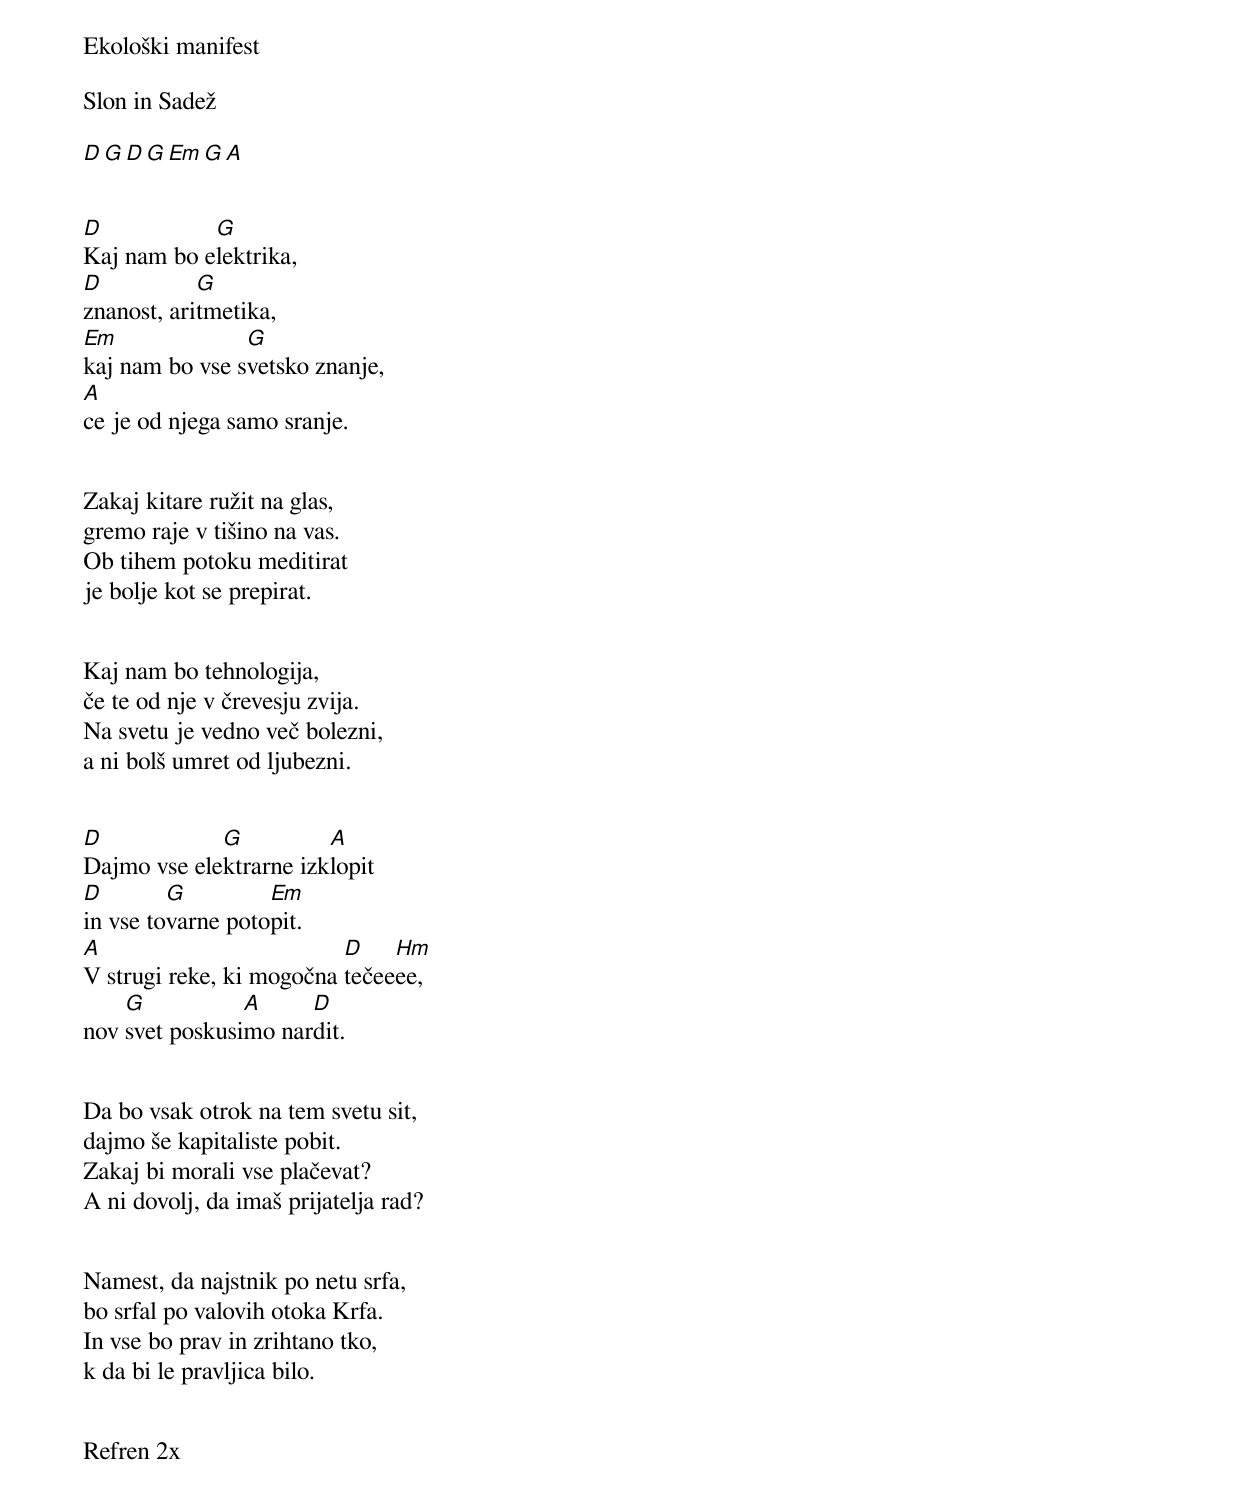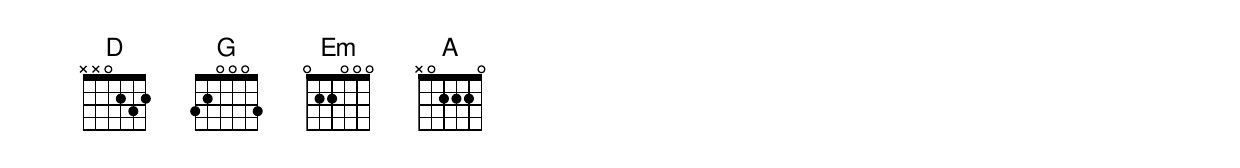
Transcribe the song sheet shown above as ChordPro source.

Ekološki manifest

Slon in Sadež

[D G D G Em G A]


[D]Kaj nam bo e[G]lektrika,
[D]znanost, ari[G]tmetika,
[Em]kaj nam bo vse s[G]vetsko znanje,
[A]ce je od njega samo sranje.


Zakaj kitare ružit na glas,
gremo raje v tišino na vas.
Ob tihem potoku meditirat
je bolje kot se prepirat.


Kaj nam bo tehnologija,
če te od nje v črevesju zvija.
Na svetu je vedno več bolezni,
a ni bolš umret od ljubezni.


[D]Dajmo vse ele[G]ktrarne izk[A]lopit
[D]in vse to[G]varne poto[Em]pit.
[A]V strugi reke, ki mogočna [D]tečee[Hm]ee,
nov [G]svet poskusi[A]mo nar[D]dit.


Da bo vsak otrok na tem svetu sit,
dajmo še kapitaliste pobit.
Zakaj bi morali vse plačevat?
A ni dovolj, da imaš prijatelja rad?


Namest, da najstnik po netu srfa,
bo srfal po valovih otoka Krfa.
In vse bo prav in zrihtano tko,
k da bi le pravljica bilo.


Refren 2x
